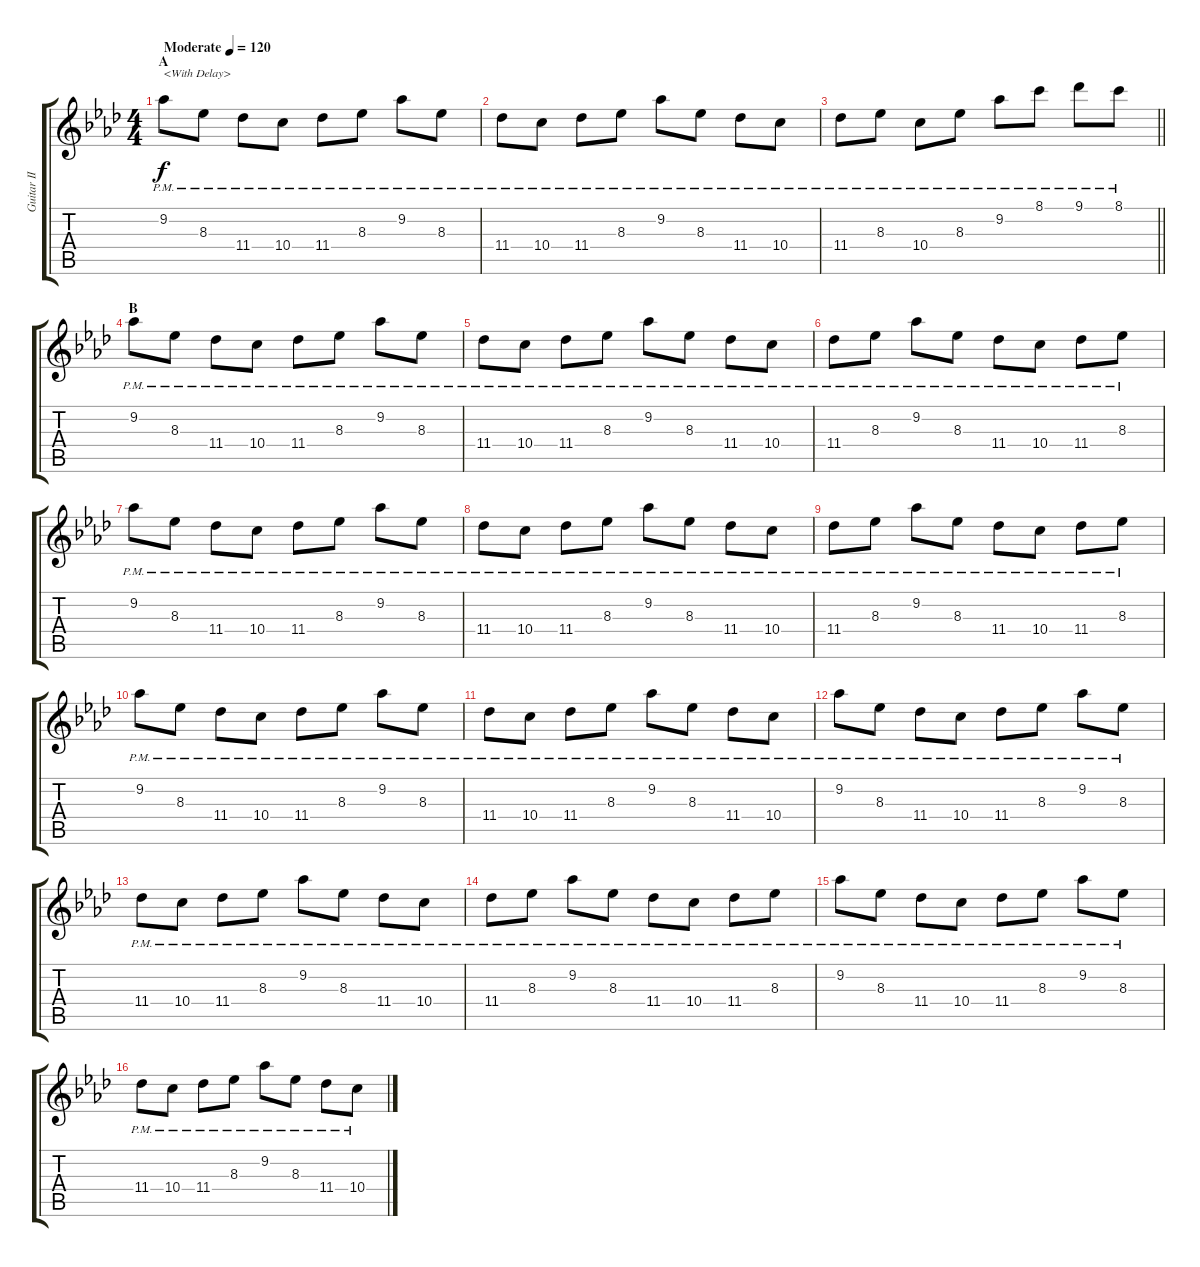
\track ("Guitar II" "Guitar II") {instrument overdrivenguitar}
\staff {score tabs}
\tuning (E4 B3 G3 D3 A2 E2) {hide}
\ts (4 4)
\section ("" "A")
\tempo (120 "Moderate")
\clef g2
\ks ab
9.2{pm}.8{txt "<With Delay>" dy f instrument overdrivenguitar} 8.3{pm}.8 11.4{pm}.8 10.4{pm}.8 11.4{pm}.8 8.3{pm}.8 9.2{pm}.8 8.3{pm}.8 |
11.4{pm}.8 10.4{pm}.8 11.4{pm}.8 8.3{pm}.8 9.2{pm}.8 8.3{pm}.8 11.4{pm}.8 10.4{pm}.8 |
\barLineRight lightlight
11.4{pm}.8 8.3{pm}.8 10.4{pm}.8 8.3{pm}.8 9.2{pm}.8 8.1{pm}.8 9.1{pm}.8 8.1{pm}.8 |
\section ("" "B")
9.2{pm}.8 8.3{pm}.8 11.4{pm}.8 10.4{pm}.8 11.4{pm}.8 8.3{pm}.8 9.2{pm}.8 8.3{pm}.8 |
11.4{pm}.8 10.4{pm}.8 11.4{pm}.8 8.3{pm}.8 9.2{pm}.8 8.3{pm}.8 11.4{pm}.8 10.4{pm}.8 |
11.4{pm}.8 8.3{pm}.8 9.2{pm}.8 8.3{pm}.8 11.4{pm}.8 10.4{pm}.8 11.4{pm}.8 8.3{pm}.8 |
9.2{pm}.8 8.3{pm}.8 11.4{pm}.8 10.4{pm}.8 11.4{pm}.8 8.3{pm}.8 9.2{pm}.8 8.3{pm}.8 |
11.4{pm}.8 10.4{pm}.8 11.4{pm}.8 8.3{pm}.8 9.2{pm}.8 8.3{pm}.8 11.4{pm}.8 10.4{pm}.8 |
11.4{pm}.8 8.3{pm}.8 9.2{pm}.8 8.3{pm}.8 11.4{pm}.8 10.4{pm}.8 11.4{pm}.8 8.3{pm}.8 |
9.2{pm}.8 8.3{pm}.8 11.4{pm}.8 10.4{pm}.8 11.4{pm}.8 8.3{pm}.8 9.2{pm}.8 8.3{pm}.8 |
11.4{pm}.8 10.4{pm}.8 11.4{pm}.8 8.3{pm}.8 9.2{pm}.8 8.3{pm}.8 11.4{pm}.8 10.4{pm}.8 |
9.2{pm}.8 8.3{pm}.8 11.4{pm}.8 10.4{pm}.8 11.4{pm}.8 8.3{pm}.8 9.2{pm}.8 8.3{pm}.8 |
11.4{pm}.8 10.4{pm}.8 11.4{pm}.8 8.3{pm}.8 9.2{pm}.8 8.3{pm}.8 11.4{pm}.8 10.4{pm}.8 |
11.4{pm}.8 8.3{pm}.8 9.2{pm}.8 8.3{pm}.8 11.4{pm}.8 10.4{pm}.8 11.4{pm}.8 8.3{pm}.8 |
9.2{pm}.8 8.3{pm}.8 11.4{pm}.8 10.4{pm}.8 11.4{pm}.8 8.3{pm}.8 9.2{pm}.8 8.3{pm}.8 |
11.4{pm}.8 10.4{pm}.8 11.4{pm}.8 8.3{pm}.8 9.2{pm}.8 8.3{pm}.8 11.4{pm}.8 10.4{pm}.8
